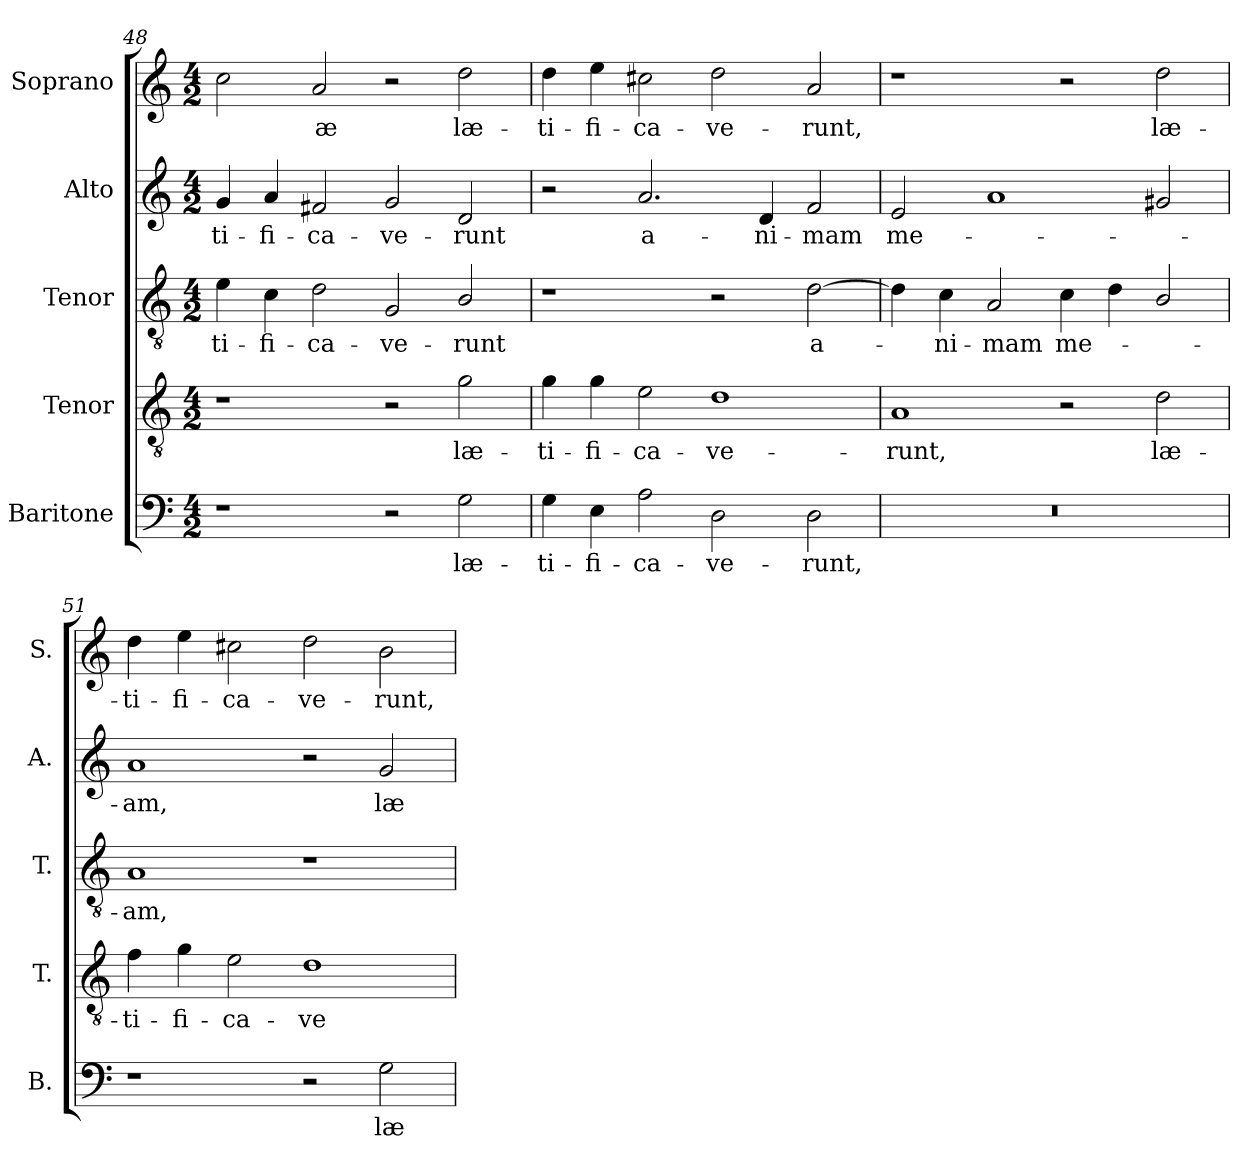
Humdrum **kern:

**kern	**text	**kern	**text	**kern	**text	**kern	**text	**kern	**text
*part5	*part5	*part4	*part4	*part3	*part3	*part2	*part2	*part1	*part1
*staff5	*staff5	*staff4	*staff4	*staff3	*staff3	*staff2	*staff2	*staff1	*staff1
*I"Baritone	*	*I"Tenor	*	*I"Tenor	*	*I"Alto	*	*I"Soprano	*
*I'B.	*	*I'T.	*	*I'T.	*	*I'A.	*	*I'S.	*
*clefF4	*	*clefGv2	*	*clefGv2	*	*clefG2	*	*clefG2	*
*	*	*ITrd7c12	*	*ITrd7c12	*	*	*	*	*
*k[]	*	*k[]	*	*k[]	*	*k[]	*	*k[]	*
*C:	*	*C:	*	*C:	*	*C:	*	*C:	*
*M4/2	*	*M4/2	*	*M4/2	*	*M4/2	*	*M4/2	*
=48	=48	=48	=48	=48	=48	=48	=48	=48	=48
!	!	!	!	!	!LO:LY:b:color=#000000	!	!	!	!
!	!	!	!	!	!	!	!LO:LY:b:color=#000000	!	!
1r	.	1r	.	4Ei\	-ti-	4gi/	-ti-	2cci\	.
!	!	!	!	!	!LO:LY:b:color=#000000	!	!	!	!
!	!	!	!	!	!	!	!LO:LY:b:color=#000000	!	!
.	.	.	.	4Ci\	-fi-	4ai/	-fi-	.	.
!	!	!	!	!	!LO:LY:b:color=#000000	!	!	!	!
!	!	!	!	!	!	!	!LO:LY:b:color=#000000	!	!
!	!	!	!	!	!	!	!	!	!LO:LY:b:color=#000000
.	.	.	.	2Di\	-ca-	2f#Xi/	-ca-	2ai/	-æ
!	!	!	!	!	!LO:LY:b:color=#000000	!	!	!	!
!	!	!	!	!	!	!	!LO:LY:b:color=#000000	!	!
2r	.	2r	.	2GGi/	-ve-	2gi/	-ve-	2r	.
!	!LO:LY:b:color=#000000	!	!	!	!	!	!	!	!
!	!	!	!LO:LY:b:color=#000000	!	!	!	!	!	!
!	!	!	!	!	!LO:LY:b:color=#000000	!	!	!	!
!	!	!	!	!	!	!	!LO:LY:b:color=#000000	!	!
!	!	!	!	!	!	!	!	!	!LO:LY:b:color=#000000
2Gi\	læ-	2Gi\	læ-	2BBi/	-runt	2di/	-runt	2ddi\	læ-
!!LO:LB:g=z
=49	=49	=49	=49	=49	=49	=49	=49	=49	=49
!	!LO:LY:b:color=#000000	!	!	!	!	!	!	!	!
!	!	!	!LO:LY:b:color=#000000	!	!	!	!	!	!
!	!	!	!	!	!	!	!	!	!LO:LY:b:color=#000000
4Gi\	-ti-	4Gi\	-ti-	1r	.	2r	.	4ddi\	-ti-
!	!LO:LY:b:color=#000000	!	!	!	!	!	!	!	!
!	!	!	!LO:LY:b:color=#000000	!	!	!	!	!	!
!	!	!	!	!	!	!	!	!	!LO:LY:b:color=#000000
4Ei\	-fi-	4Gi\	-fi-	.	.	.	.	4eei\	-fi-
!	!LO:LY:b:color=#000000	!	!	!	!	!	!	!	!
!	!	!	!LO:LY:b:color=#000000	!	!	!	!	!	!
!	!	!	!	!	!	!	!LO:LY:b:color=#000000	!	!
!	!	!	!	!	!	!	!	!	!LO:LY:b:color=#000000
2Ai\	-ca-	2Ei\	-ca-	.	.	2.ai/	a-	2cc#Xi\	-ca-
!	!LO:LY:b:color=#000000	!	!	!	!	!	!	!	!
!	!	!	!LO:LY:b:color=#000000	!	!	!	!	!	!
!	!	!	!	!	!	!	!	!	!LO:LY:b:color=#000000
2Di\	-ve-	1Di	-ve-	2r	.	.	.	2ddi\	-ve-
!	!	!	!	!	!	!	!LO:LY:b:color=#000000	!	!
.	.	.	.	.	.	4di/	-ni-	.	.
!	!LO:LY:b:color=#000000	!	!	!	!	!	!	!	!
!	!	!	!	!	!LO:LY:b:color=#000000	!	!	!	!
!	!	!	!	!	!	!	!LO:LY:b:color=#000000	!	!
!	!	!	!	!	!	!	!	!	!LO:LY:b:color=#000000
2Di\	-runt,	.	.	[2Di\	a-	2fi/	-mam	2ai/	-runt,
=50	=50	=50	=50	=50	=50	=50	=50	=50	=50
!LO:N:vis=1	!	!	!	!	!	!	!	!	!
!	!	!	!LO:LY:b:color=#000000	!	!	!	!	!	!
!	!	!	!	!	!	!	!LO:LY:b:color=#000000	!	!
0r	.	1AAi	-runt,	4Di\]	.	2ei/	me-	1r	.
!	!	!	!	!	!LO:LY:b:color=#000000	!	!	!	!
.	.	.	.	4Ci\	-ni-	.	.	.	.
!	!	!	!	!	!LO:LY:b:color=#000000	!	!	!	!
.	.	.	.	2AAi/	-mam	1ai	.	.	.
!	!	!	!	!	!LO:LY:b:color=#000000	!	!	!	!
.	.	2r	.	4Ci\	me-	.	.	2r	.
.	.	.	.	4Di\	.	.	.	.	.
!	!	!	!LO:LY:b:color=#000000	!	!	!	!	!	!
!	!	!	!	!	!	!	!	!	!LO:LY:b:color=#000000
.	.	2Di\	læ-	2BBi/	.	2g#Xi/	.	2ddi\	læ-
=51	=51	=51	=51	=51	=51	=51	=51	=51	=51
!	!	!	!LO:LY:b:color=#000000	!	!	!	!	!	!
!	!	!	!	!	!LO:LY:b:color=#000000	!	!	!	!
!	!	!	!	!	!	!	!LO:LY:b:color=#000000	!	!
!	!	!	!	!	!	!	!	!	!LO:LY:b:color=#000000
1r	.	4Fi\	-ti-	1AAi	-am,	1ai	-am,	4ddi\	-ti-
!	!	!	!LO:LY:b:color=#000000	!	!	!	!	!	!
!	!	!	!	!	!	!	!	!	!LO:LY:b:color=#000000
.	.	4Gi\	-fi-	.	.	.	.	4eei\	-fi-
!	!	!	!LO:LY:b:color=#000000	!	!	!	!	!	!
!	!	!	!	!	!	!	!	!	!LO:LY:b:color=#000000
.	.	2Ei\	-ca-	.	.	.	.	2cc#Xi\	-ca-
!	!	!	!LO:LY:b:color=#000000	!	!	!	!	!	!
!	!	!	!	!	!	!	!	!	!LO:LY:b:color=#000000
2r	.	1Di	-ve-	1r	.	2r	.	2ddi\	-ve-
!	!LO:LY:b:color=#000000	!	!	!	!	!	!	!	!
!	!	!	!	!	!	!	!LO:LY:b:color=#000000	!	!
!	!	!	!	!	!	!	!	!	!LO:LY:b:color=#000000
2Gi\	læ-	.	.	.	.	2gi/	læ-	2bi\	-runt,
=	=	=	=	=	=	=	=	=	=
*-	*-	*-	*-	*-	*-	*-	*-	*-	*-
